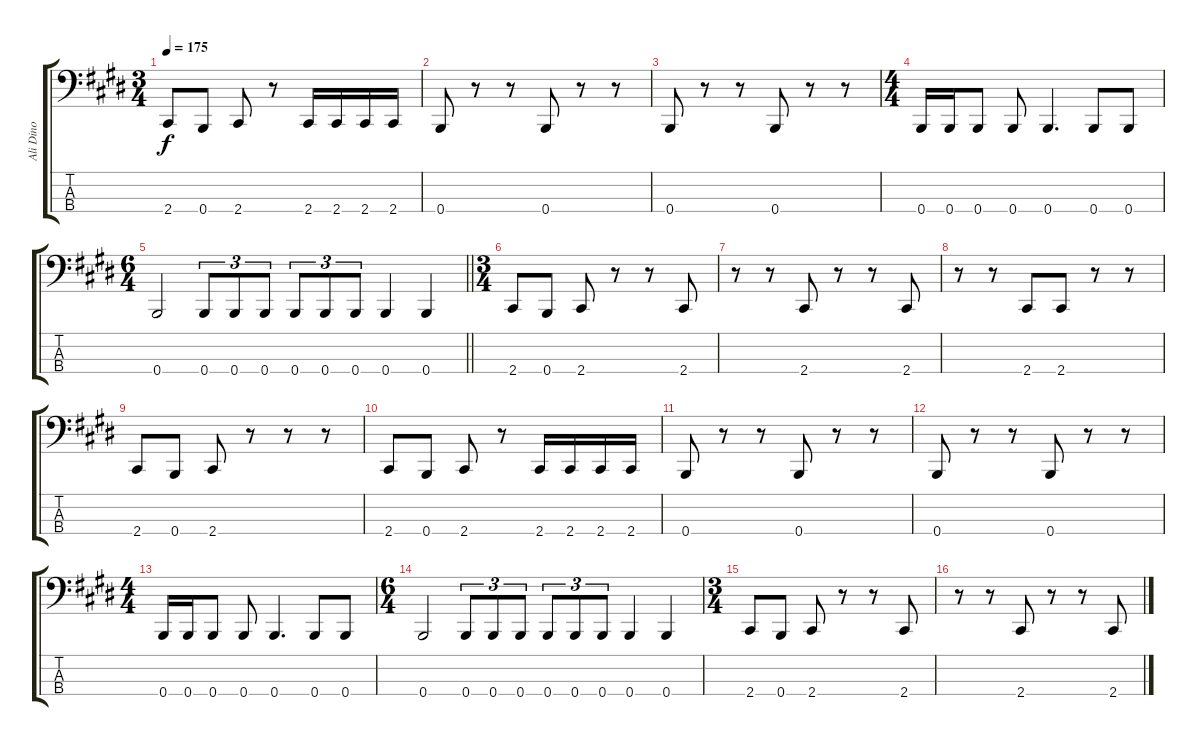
\track ("Ali Dino" "Ali Dino") {instrument electricbasspick}
\staff {score tabs}
\tuning (E2 B1 Gb1 B0) {hide}
\ts (3 4)
\tempo 175
\clef f4
\ks e
2.4.8{dy f} 0.4.8 2.4.8 r.8 2.4.16 2.4.16 2.4.16 2.4.16 |
0.4.8 r.8 r.8 0.4.8 r.8 r.8 |
0.4.8 r.8 r.8 0.4.8 r.8 r.8 |
\ts (4 4)
0.4.16 0.4.16 0.4.8 0.4.8 0.4.4{d} 0.4.8 0.4.8 |
\ts (6 4)
\barLineRight lightlight
0.4.2 0.4.8{tu (3 2)} 0.4.8{tu (3 2)} 0.4.8{tu (3 2)} 0.4.8{tu (3 2)} 0.4.8{tu (3 2)} 0.4.8{tu (3 2)} 0.4.4 0.4.4 |
\ts (3 4)
2.4.8 0.4.8 2.4.8 r.8 r.8 2.4.8 |
r.8 r.8 2.4.8 r.8 r.8 2.4.8 |
r.8 r.8 2.4.8 2.4.8 r.8 r.8 |
2.4.8 0.4.8 2.4.8 r.8 r.8 r.8 |
2.4.8 0.4.8 2.4.8 r.8 2.4.16 2.4.16 2.4.16 2.4.16 |
0.4.8 r.8 r.8 0.4.8 r.8 r.8 |
0.4.8 r.8 r.8 0.4.8 r.8 r.8 |
\ts (4 4)
0.4.16 0.4.16 0.4.8 0.4.8 0.4.4{d} 0.4.8 0.4.8 |
\ts (6 4)
0.4.2 0.4.8{tu (3 2)} 0.4.8{tu (3 2)} 0.4.8{tu (3 2)} 0.4.8{tu (3 2)} 0.4.8{tu (3 2)} 0.4.8{tu (3 2)} 0.4.4 0.4.4 |
\ts (3 4)
2.4.8 0.4.8 2.4.8 r.8 r.8 2.4.8 |
r.8 r.8 2.4.8 r.8 r.8 2.4.8
